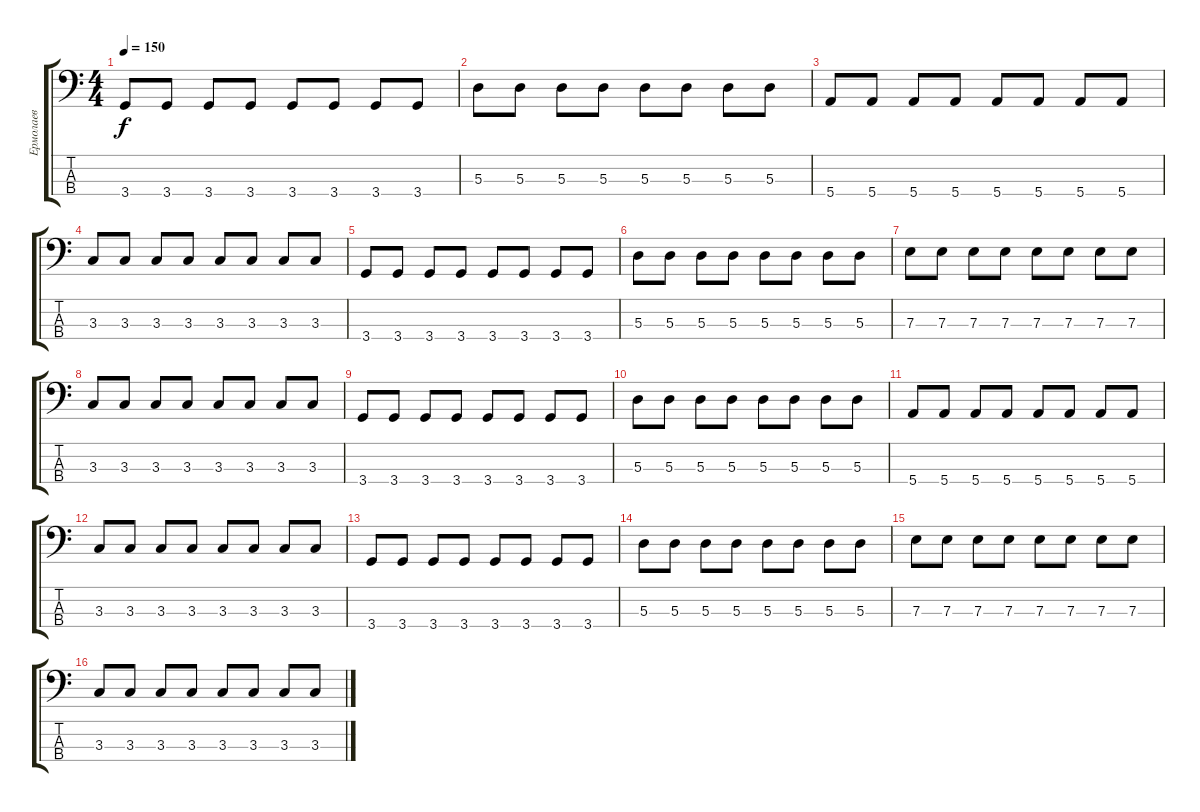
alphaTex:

\track ("Ермолаев" "Ермолаев") {instrument electricbassfinger}
\staff {score tabs}
\tuning (G2 D2 A1 E1) {hide}
\ts (4 4)
\tempo 150
\clef f4
\ks c
3.4.8{dy f} 3.4.8 3.4.8 3.4.8 3.4.8 3.4.8 3.4.8 3.4.8 |
5.3.8 5.3.8 5.3.8 5.3.8 5.3.8 5.3.8 5.3.8 5.3.8 |
5.4.8 5.4.8 5.4.8 5.4.8 5.4.8 5.4.8 5.4.8 5.4.8 |
3.3.8 3.3.8 3.3.8 3.3.8 3.3.8 3.3.8 3.3.8 3.3.8 |
3.4.8 3.4.8 3.4.8 3.4.8 3.4.8 3.4.8 3.4.8 3.4.8 |
5.3.8 5.3.8 5.3.8 5.3.8 5.3.8 5.3.8 5.3.8 5.3.8 |
7.3.8 7.3.8 7.3.8 7.3.8 7.3.8 7.3.8 7.3.8 7.3.8 |
3.3.8 3.3.8 3.3.8 3.3.8 3.3.8 3.3.8 3.3.8 3.3.8 |
3.4.8 3.4.8 3.4.8 3.4.8 3.4.8 3.4.8 3.4.8 3.4.8 |
5.3.8 5.3.8 5.3.8 5.3.8 5.3.8 5.3.8 5.3.8 5.3.8 |
5.4.8 5.4.8 5.4.8 5.4.8 5.4.8 5.4.8 5.4.8 5.4.8 |
3.3.8 3.3.8 3.3.8 3.3.8 3.3.8 3.3.8 3.3.8 3.3.8 |
3.4.8 3.4.8 3.4.8 3.4.8 3.4.8 3.4.8 3.4.8 3.4.8 |
5.3.8 5.3.8 5.3.8 5.3.8 5.3.8 5.3.8 5.3.8 5.3.8 |
7.3.8 7.3.8 7.3.8 7.3.8 7.3.8 7.3.8 7.3.8 7.3.8 |
3.3.8 3.3.8 3.3.8 3.3.8 3.3.8 3.3.8 3.3.8 3.3.8
